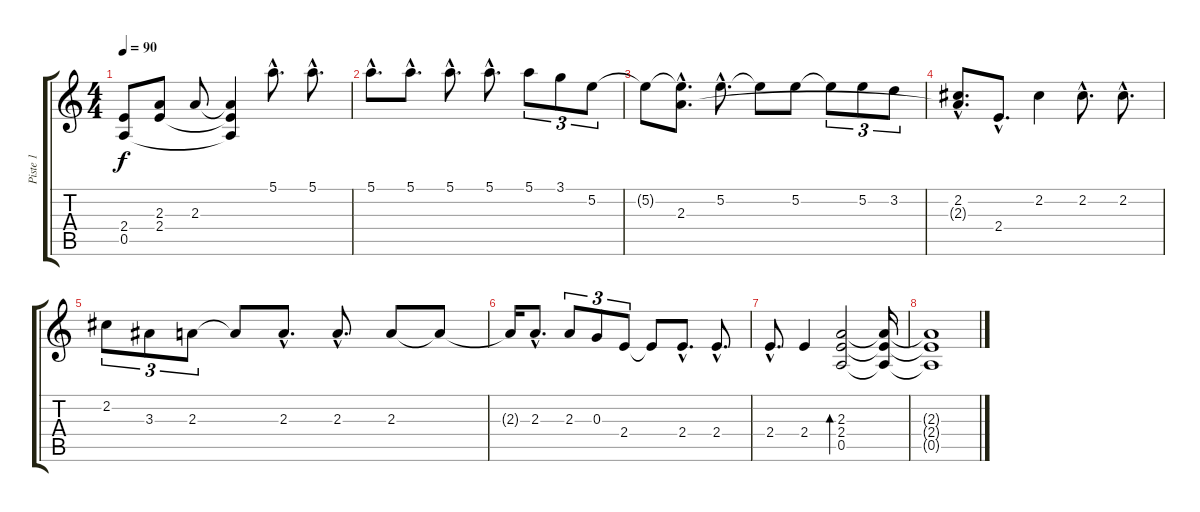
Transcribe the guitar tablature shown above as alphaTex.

\track ("Piste 1" "Piste 1") {instrument electricguitarjazz}
\staff {score tabs}
\tuning (E4 B3 G3 D3 A2 E2) {hide}
\ts (4 4)
\tempo 90
\clef g2
\ks c
(2.4{t} 0.5).8{dy f} (2.3{t} 2.4).8 2.3.8 (2.3{t} 2.4{t} 0.5{t}).4 5.1{hac}.8{d} 5.1{hac}.8{d} |
5.1{hac}.8{d} 5.1{hac}.8{d} 5.1{hac}.8{d} 5.1{hac}.8{d} 5.1.8{tu (3 2)} 3.1.8{tu (3 2)} 5.2.8{tu (3 2)} |
5.2{t}.8 (5.2{hac t} 2.3{hac}).8{d} 5.2{hac}.8{d} 5.2{t}.8 5.2.8 5.2{t}.8{tu (3 2)} 5.2.8{tu (3 2)} 3.2.8{tu (3 2)} |
(2.2{hac} 2.3{hac t}).8{d} 2.4{hac}.8{d} 2.2.4 2.2{hac}.8{d} 2.2{hac}.8{d} |
2.2.8{tu (3 2)} 3.3.8{tu (3 2)} 2.3.8{tu (3 2)} 2.3{t}.8 2.3{hac}.8{d} 2.3{hac}.8{d} 2.3.8 2.3{t}.8 |
2.3{t}.16 2.3{hac}.8{d} 2.3.8{tu (3 2)} 0.3.8{tu (3 2)} 2.4.8{tu (3 2)} 2.4{t}.8 2.4{hac}.8{d} 2.4{hac}.8{d} |
2.4{hac}.8{d} 2.4.4 (2.3 2.4 0.5).2{bd 480} (2.3{t} 2.4{t} 0.5{t}).16 |
(2.3{t} 2.4{t} 0.5{t}).1
